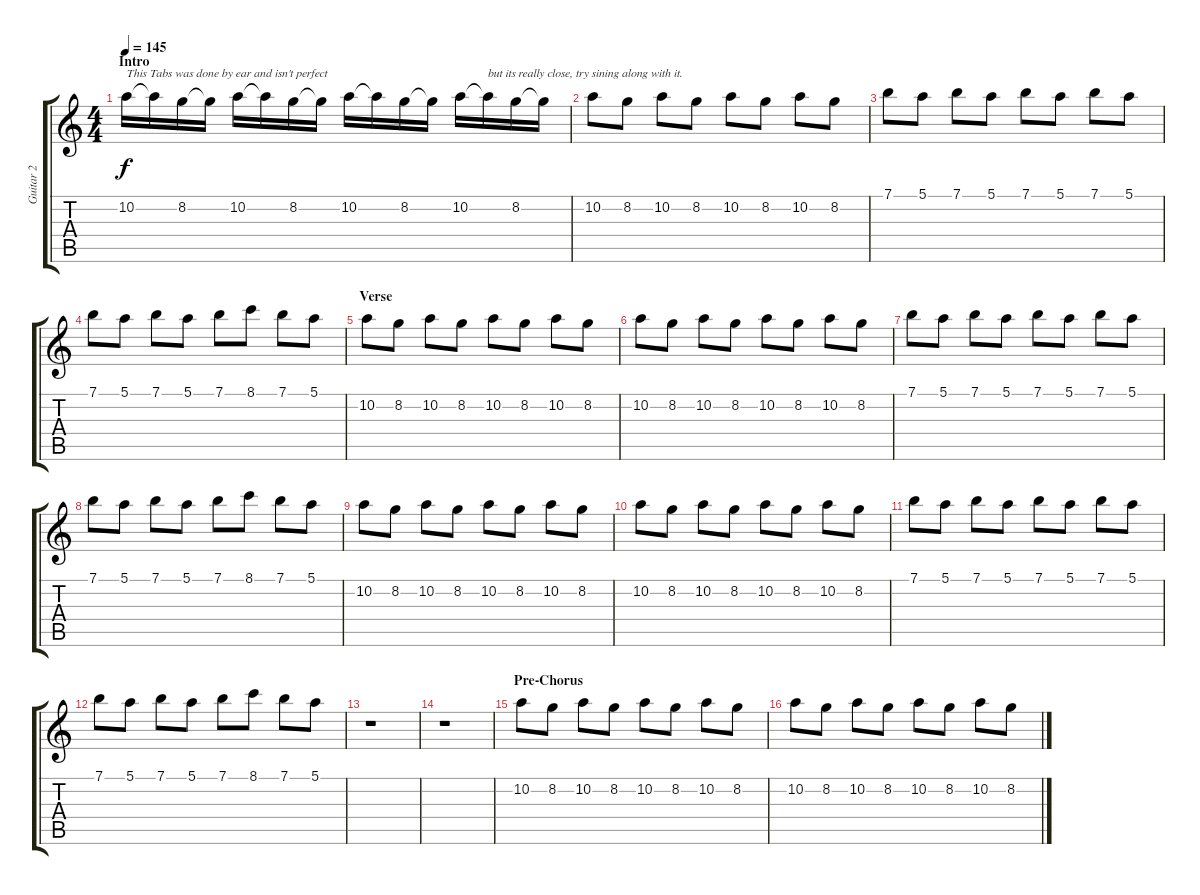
\track ("Guitar 2" "Guitar 2") {instrument electricguitarjazz}
\staff {score tabs}
\tuning (E4 B3 G3 C3 G2 E2) {hide}
\ts (4 4)
\section ("" "Intro")
\tempo 145
\clef g2
\ks c
10.2.16{txt "This Tabs was done by ear and isn't perfect" dy f instrument electricguitarjazz} 10.2{t}.16 8.2.16 8.2{t}.16 10.2.16 10.2{t}.16 8.2.16 8.2{t}.16 10.2.16 10.2{t}.16 8.2.16 8.2{t}.16 10.2.16 10.2{t}.16{txt "but its really close, try sining along with it."} 8.2.16 8.2{t}.16 |
10.2.8 8.2.8 10.2.8 8.2.8 10.2.8 8.2.8 10.2.8 8.2.8 |
7.1.8 5.1.8 7.1.8 5.1.8 7.1.8 5.1.8 7.1.8 5.1.8 |
7.1.8{balance 8} 5.1.8 7.1.8 5.1.8 7.1.8 8.1.8 7.1.8 5.1.8 |
\section ("" "Verse")
10.2.8 8.2.8 10.2.8 8.2.8 10.2.8 8.2.8 10.2.8 8.2.8 |
10.2.8 8.2.8 10.2.8 8.2.8 10.2.8 8.2.8 10.2.8 8.2.8 |
7.1.8 5.1.8 7.1.8 5.1.8 7.1.8 5.1.8 7.1.8 5.1.8 |
7.1.8 5.1.8 7.1.8 5.1.8 7.1.8 8.1.8 7.1.8 5.1.8 |
10.2.8 8.2.8 10.2.8 8.2.8 10.2.8 8.2.8 10.2.8 8.2.8 |
10.2.8 8.2.8 10.2.8 8.2.8 10.2.8 8.2.8 10.2.8 8.2.8 |
7.1.8 5.1.8 7.1.8 5.1.8 7.1.8 5.1.8 7.1.8 5.1.8 |
7.1.8 5.1.8 7.1.8 5.1.8 7.1.8 8.1.8 7.1.8 5.1.8 |
r.1 |
r.1 |
\section ("" "Pre-Chorus")
10.2.8 8.2.8 10.2.8 8.2.8 10.2.8 8.2.8 10.2.8 8.2.8 |
10.2.8 8.2.8 10.2.8 8.2.8 10.2.8 8.2.8 10.2.8 8.2.8
